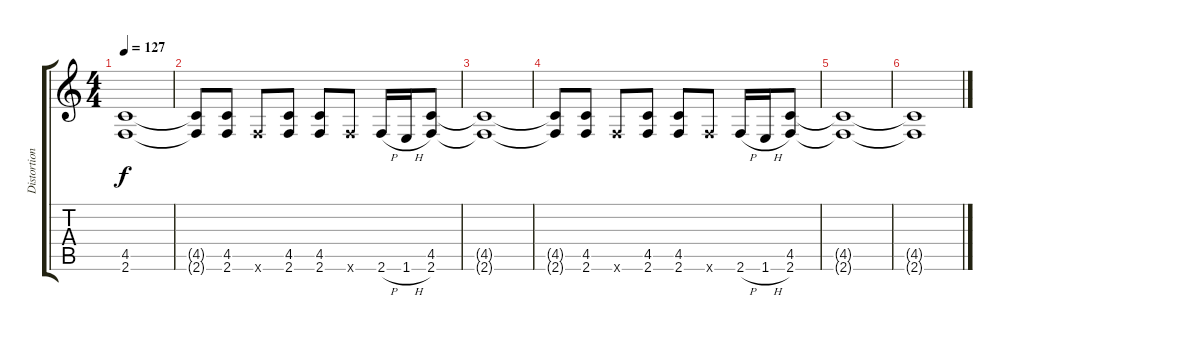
\track ("Distortion Guitar" "Distortion") {instrument distortionguitar}
\staff {score tabs}
\tuning (Eb4 Bb3 Gb3 Db3 Ab2 Eb2) {hide}
\ts (4 4)
\tempo 127
\clef g2
\ks c
(4.5{t} 2.6{t}).1{dy f} |
(4.5{t} 2.6{t}).8 (4.5 2.6).8 2.6{x}.8 (4.5 2.6).8 (4.5 2.6).8 2.6{x}.8 2.6{h}.16 1.6{h}.16 (4.5 2.6).8 |
(4.5{t} 2.6{t}).1 |
(4.5{t} 2.6{t}).8 (4.5 2.6).8 2.6{x}.8 (4.5 2.6).8 (4.5 2.6).8 2.6{x}.8 2.6{h}.16 1.6{h}.16 (4.5 2.6).8 |
(4.5{t} 2.6{t}).1 |
(4.5{t} 2.6{t}).1
